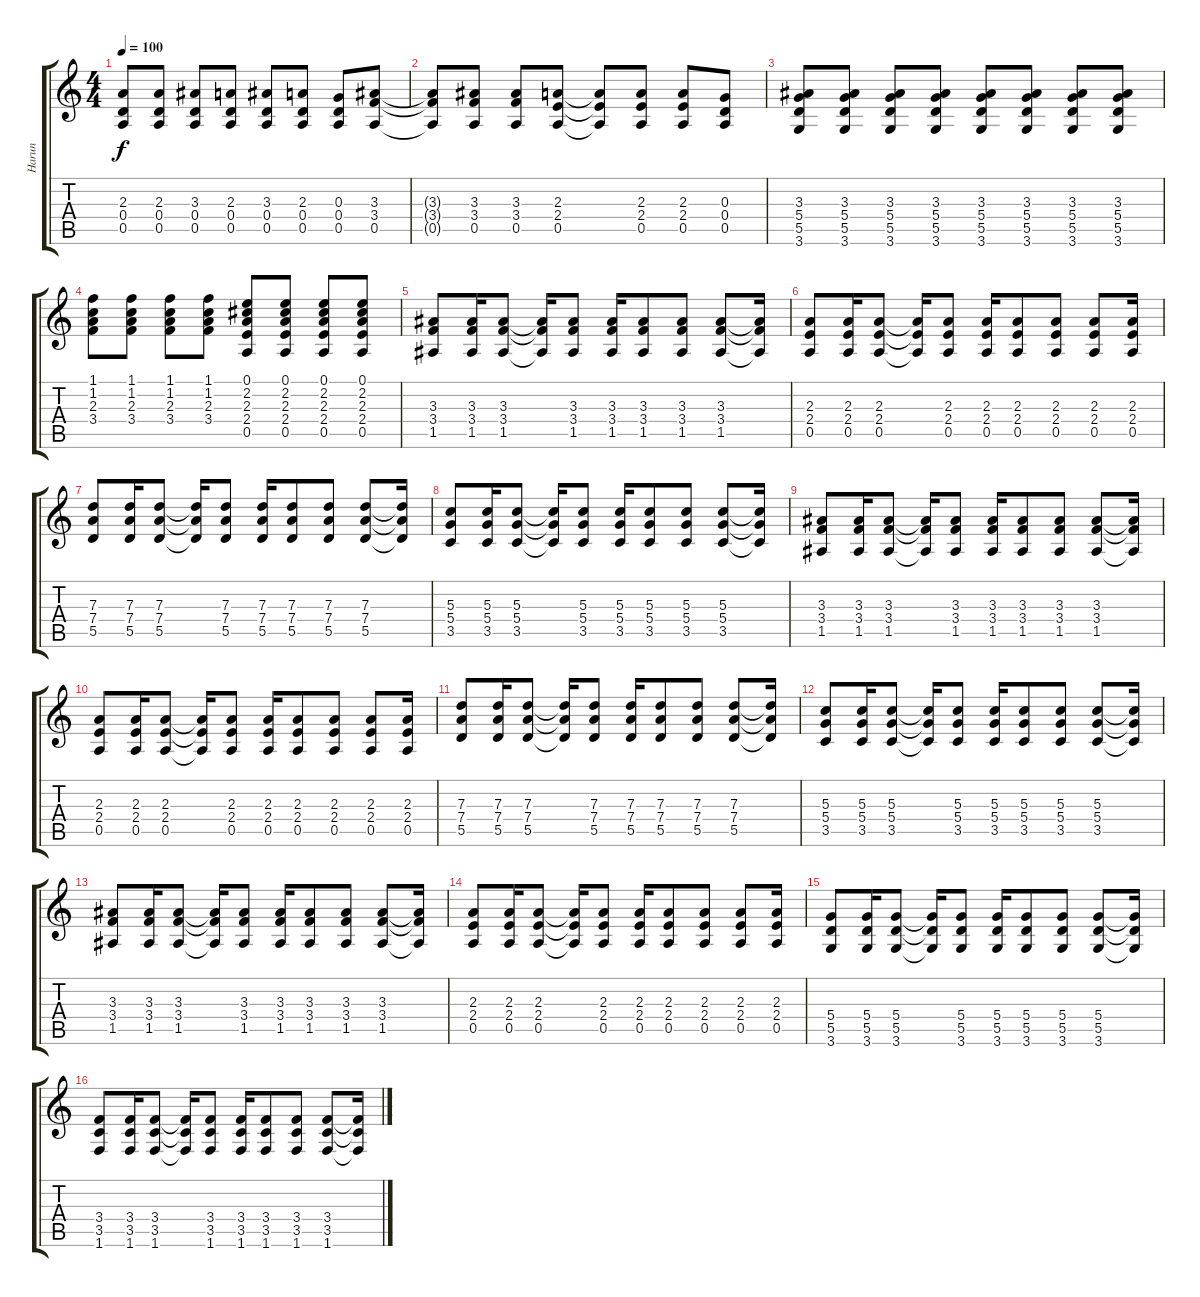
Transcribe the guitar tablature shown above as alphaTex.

\track ("Harun" "Harun") {instrument overdrivenguitar}
\staff {score tabs}
\tuning (E4 B3 G3 D3 A2 E2) {hide}
\ts (4 4)
\tempo 100
\clef g2
\ks c
(2.3 0.4 0.5).8{dy f} (2.3 0.4 0.5).8 (3.3 0.4 0.5).8 (2.3 0.4 0.5).8 (3.3 0.4 0.5).8 (2.3 0.4 0.5).8 (0.3 0.4 0.5).8 (3.3 3.4 0.5).8 |
(3.3{t} 3.4{t} 0.5{t}).8 (3.3 3.4 0.5).8 (3.3 3.4 0.5).8 (2.3 2.4 0.5).8 (2.3{t} 2.4{t} 0.5{t}).8 (2.3 2.4 0.5).8 (2.3 2.4 0.5).8 (0.3 0.4 0.5).8 |
(3.3 5.4 5.5 3.6).8 (3.3 5.4 5.5 3.6).8 (3.3 5.4 5.5 3.6).8 (3.3 5.4 5.5 3.6).8 (3.3 5.4 5.5 3.6).8 (3.3 5.4 5.5 3.6).8 (3.3 5.4 5.5 3.6).8 (3.3 5.4 5.5 3.6).8 |
(1.1 1.2 2.3 3.4).8 (1.1 1.2 2.3 3.4).8 (1.1 1.2 2.3 3.4).8 (1.1 1.2 2.3 3.4).8 (0.1 2.2 2.3 2.4 0.5).8 (0.1 2.2 2.3 2.4 0.5).8 (0.1 2.2 2.3 2.4 0.5).8 (0.1 2.2 2.3 2.4 0.5).8 |
(3.3 3.4 1.5).8{volume 3 instrument acousticguitarsteel} (3.3 3.4 1.5).16 (3.3 3.4 1.5).8 (3.3{t} 3.4{t} 1.5{t}).16 (3.3 3.4 1.5).8 (3.3 3.4 1.5).16 (3.3 3.4 1.5).8 (3.3 3.4 1.5).8 (3.3 3.4 1.5).8 (3.3{t} 3.4{t} 1.5{t}).16 |
(2.3 2.4 0.5).8 (2.3 2.4 0.5).16 (2.3 2.4 0.5).8 (2.3{t} 2.4{t} 0.5{t}).16 (2.3 2.4 0.5).8 (2.3 2.4 0.5).16 (2.3 2.4 0.5).8 (2.3 2.4 0.5).8 (2.3 2.4 0.5).8 (2.3 2.4 0.5).16 |
(7.3 7.4 5.5).8 (7.3 7.4 5.5).16 (7.3 7.4 5.5).8 (7.3{t} 7.4{t} 5.5{t}).16 (7.3 7.4 5.5).8 (7.3 7.4 5.5).16 (7.3 7.4 5.5).8 (7.3 7.4 5.5).8 (7.3 7.4 5.5).8 (7.3{t} 7.4{t} 5.5{t}).16 |
(5.3 5.4 3.5).8 (5.3 5.4 3.5).16 (5.3 5.4 3.5).8 (5.3{t} 5.4{t} 3.5{t}).16 (5.3 5.4 3.5).8 (5.3 5.4 3.5).16 (5.3 5.4 3.5).8 (5.3 5.4 3.5).8 (5.3 5.4 3.5).8 (5.3{t} 5.4{t} 3.5{t}).16 |
(3.3 3.4 1.5).8 (3.3 3.4 1.5).16 (3.3 3.4 1.5).8 (3.3{t} 3.4{t} 1.5{t}).16 (3.3 3.4 1.5).8 (3.3 3.4 1.5).16 (3.3 3.4 1.5).8 (3.3 3.4 1.5).8 (3.3 3.4 1.5).8 (3.3{t} 3.4{t} 1.5{t}).16 |
(2.3 2.4 0.5).8 (2.3 2.4 0.5).16 (2.3 2.4 0.5).8 (2.3{t} 2.4{t} 0.5{t}).16 (2.3 2.4 0.5).8 (2.3 2.4 0.5).16 (2.3 2.4 0.5).8 (2.3 2.4 0.5).8 (2.3 2.4 0.5).8 (2.3 2.4 0.5).16 |
(7.3 7.4 5.5).8 (7.3 7.4 5.5).16 (7.3 7.4 5.5).8 (7.3{t} 7.4{t} 5.5{t}).16 (7.3 7.4 5.5).8 (7.3 7.4 5.5).16 (7.3 7.4 5.5).8 (7.3 7.4 5.5).8 (7.3 7.4 5.5).8 (7.3{t} 7.4{t} 5.5{t}).16 |
(5.3 5.4 3.5).8 (5.3 5.4 3.5).16 (5.3 5.4 3.5).8 (5.3{t} 5.4{t} 3.5{t}).16 (5.3 5.4 3.5).8 (5.3 5.4 3.5).16 (5.3 5.4 3.5).8 (5.3 5.4 3.5).8 (5.3 5.4 3.5).8 (5.3{t} 5.4{t} 3.5{t}).16 |
(3.3 3.4 1.5).8 (3.3 3.4 1.5).16 (3.3 3.4 1.5).8 (3.3{t} 3.4{t} 1.5{t}).16 (3.3 3.4 1.5).8 (3.3 3.4 1.5).16 (3.3 3.4 1.5).8 (3.3 3.4 1.5).8 (3.3 3.4 1.5).8 (3.3{t} 3.4{t} 1.5{t}).16 |
(2.3 2.4 0.5).8 (2.3 2.4 0.5).16 (2.3 2.4 0.5).8 (2.3{t} 2.4{t} 0.5{t}).16 (2.3 2.4 0.5).8 (2.3 2.4 0.5).16 (2.3 2.4 0.5).8 (2.3 2.4 0.5).8 (2.3 2.4 0.5).8 (2.3 2.4 0.5).16 |
(5.4 5.5 3.6).8 (5.4 5.5 3.6).16 (5.4 5.5 3.6).8 (5.4{t} 5.5{t} 3.6{t}).16 (5.4 5.5 3.6).8 (5.4 5.5 3.6).16 (5.4 5.5 3.6).8 (5.4 5.5 3.6).8 (5.4 5.5 3.6).8 (5.4{t} 5.5{t} 3.6{t}).16 |
(3.4 3.5 1.6).8 (3.4 3.5 1.6).16 (3.4 3.5 1.6).8 (3.4{t} 3.5{t} 1.6{t}).16 (3.4 3.5 1.6).8 (3.4 3.5 1.6).16 (3.4 3.5 1.6).8 (3.4 3.5 1.6).8 (3.4 3.5 1.6).8 (3.4{t} 3.5{t} 1.6{t}).16
